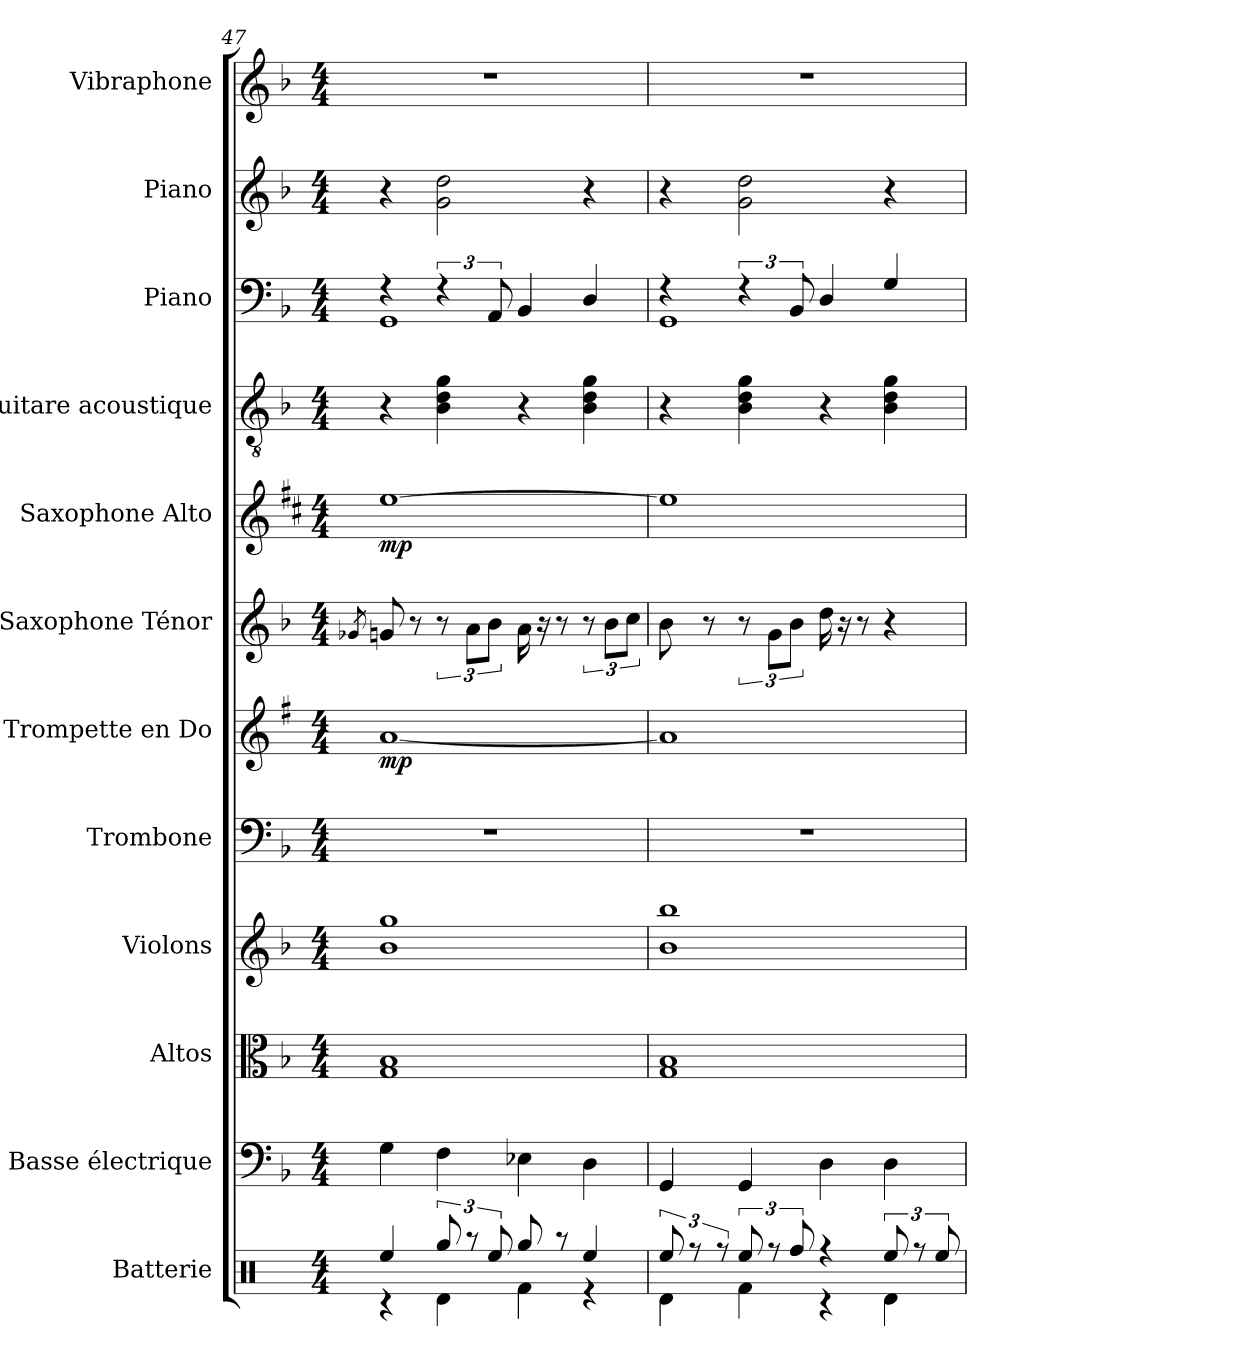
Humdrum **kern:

**kern	**kern	**kern	**kern	**kern	**kern	**dynam	**kern	**kern	**dynam	**kern	**kern	**kern	**kern
*part12	*part11	*part10	*part9	*part8	*part7	*part7	*part6	*part5	*part5	*part4	*part3	*part2	*part1
*staff12	*staff11	*staff10	*staff9	*staff8	*staff7	*staff7	*staff6	*staff5	*staff5	*staff4	*staff3	*staff2	*staff1
*I"Batterie	*I"Basse électrique	*I"Altos	*I"Violons	*I"Trombone	*I"Trompette en Do	*	*I"Saxophone Ténor	*I"Saxophone Alto	*	*I"Guitare acoustique	*I"Piano	*I"Piano	*I"Vibraphone
*I'Batt.	*I'B. él.	*I'Alt.	*I'Vlns.	*I'Tbn.	*I'Tromp. Do	*	*I'Sax. T.	*I'Sax. A.	*	*I'Guit.	*I'Pia.	*I'Pia.	*I'Vib.
*clefX	*clefF4	*clefC3	*clefG2	*clefF4	*clefG2	*	*clefG2	*clefG2	*	*clefGv2	*clefF4	*clefG2	*clefG2
*	*ITrd7c12	*	*	*	*ITrd1c2	*	*ITrd8c14	*ITrd5c9	*	*	*	*	*
*k[]	*k[b-]	*k[b-]	*k[b-]	*k[b-]	*k[b-]	*	*k[b-]	*k[b-]	*	*k[b-]	*k[b-]	*k[b-]	*k[b-]
*M4/4	*M4/4	*M4/4	*M4/4	*M4/4	*M4/4	*	*M4/4	*M4/4	*	*M4/4	*M4/4	*M4/4	*M4/4
=47	=47	=47	=47	=47	=47	=47	=47	=47	=47	=47	=47	=47	=47
.	.	.	.	.	.	.	8qG-X/	.	.	.	.	.	.
*^	*	*	*	*	*	*	*	*	*	*	*^	*	*
!	!	!	!	!	!	!	!LO:DY:b	!	!	!LO:DY:b	!	!	!	!	!
4Ree/	4r	4GG\	1G 1B-	1b- 1gg	1r	[1g	mp	8Gn/	[1g	mp	4r	4r	1GG	4r	1r
.	.	.	.	.	.	.	.	8r	.	.	.	.	.	.	.
12Rgg/	4Rd\	4FF\	.	.	.	.	.	12r	.	.	4B-\ 4d\ 4g\	6r	.	2g\ 2dd\	.
12r	.	.	.	.	.	.	.	12A\L	.	.	.	.	.	.	.
12Ree/	.	.	.	.	.	.	.	12B-\J	.	.	.	12AA/	.	.	.
8Rgg/	4Rf\	4EE-X\	.	.	.	.	.	16A\	.	.	4r	4BB-/	.	.	.
.	.	.	.	.	.	.	.	16r	.	.	.	.	.	.	.
8r	.	.	.	.	.	.	.	8r	.	.	.	.	.	.	.
4Ree/	4r	4DD\	.	.	.	.	.	12r	.	.	4B-\ 4d\ 4g\	4D/	.	4r	.
.	.	.	.	.	.	.	.	12B-\L	.	.	.	.	.	.	.
.	.	.	.	.	.	.	.	12c\J	.	.	.	.	.	.	.
!!LO:PB:g=z
=48	=48	=48	=48	=48	=48	=48	=48	=48	=48	=48	=48	=48	=48	=48	=48
12Ree/	4Rd\	4GGG/	1G 1B-	1b- 1bb-	1r	1g]	.	8B-\	1g]	.	4r	4r	1GG	4r	1r
12r	.	.	.	.	.	.	.	.	.	.	.	.	.	.	.
.	.	.	.	.	.	.	.	8r	.	.	.	.	.	.	.
12r	.	.	.	.	.	.	.	.	.	.	.	.	.	.	.
12Ree/	4Rf\	4GGG/	.	.	.	.	.	12r	.	.	4B-\ 4d\ 4g\	6r	.	2g\ 2dd\	.
12r	.	.	.	.	.	.	.	12G\L	.	.	.	.	.	.	.
12Rff/	.	.	.	.	.	.	.	12B-\J	.	.	.	12BB-/	.	.	.
4r	4r	4DD\	.	.	.	.	.	16d\	.	.	4r	4D/	.	.	.
.	.	.	.	.	.	.	.	16r	.	.	.	.	.	.	.
.	.	.	.	.	.	.	.	8r	.	.	.	.	.	.	.
12Ree/	4Rd\	4DD\	.	.	.	.	.	4r	.	.	4B-\ 4d\ 4g\	4G/	.	4r	.
12r	.	.	.	.	.	.	.	.	.	.	.	.	.	.	.
12Ree/	.	.	.	.	.	.	.	.	.	.	.	.	.	.	.
*v	*v	*	*	*	*	*	*	*	*	*	*	*v	*v	*	*
=	=	=	=	=	=	=	=	=	=	=	=	=	=
*-	*-	*-	*-	*-	*-	*-	*-	*-	*-	*-	*-	*-	*-
